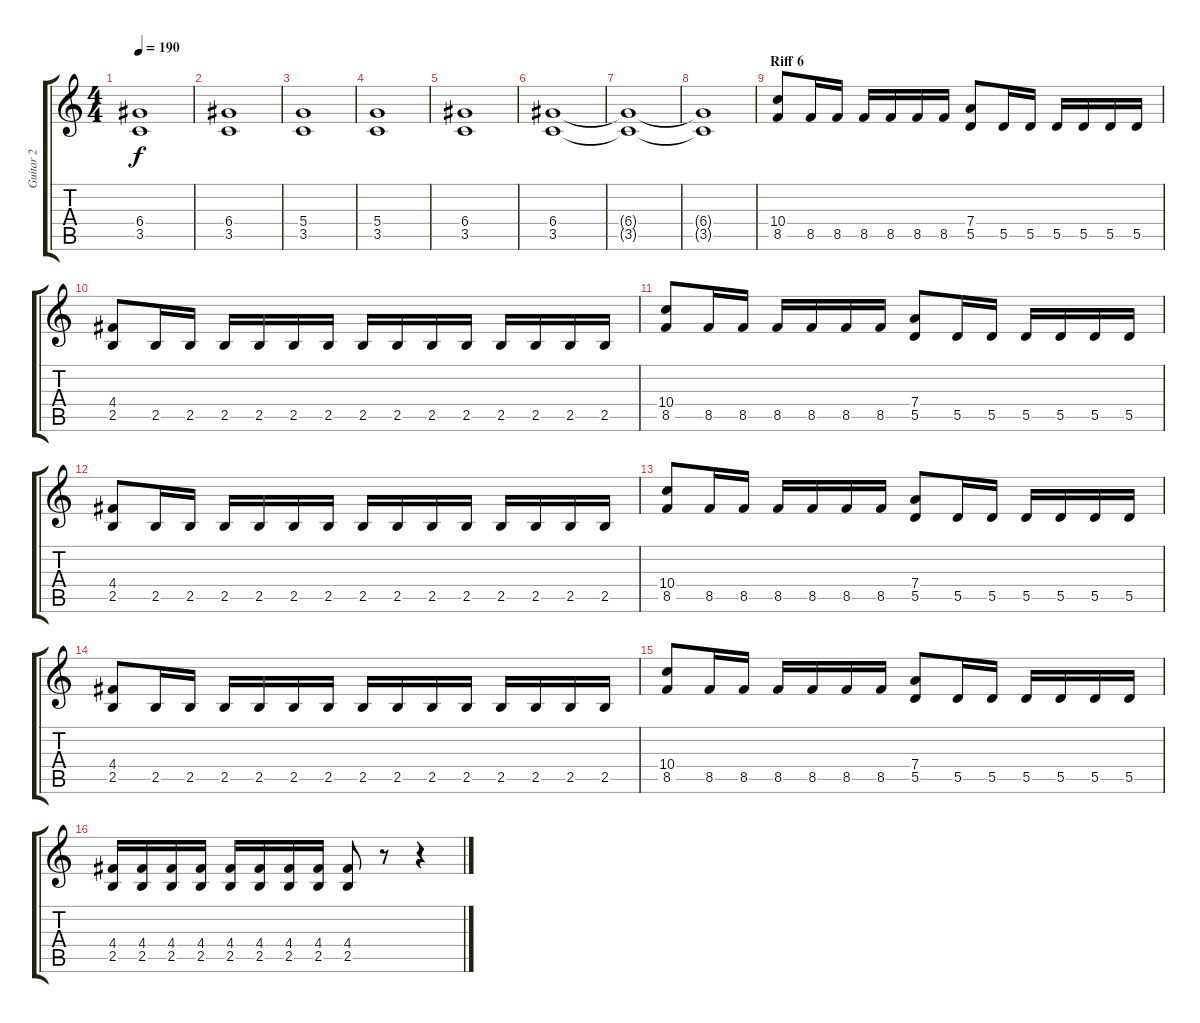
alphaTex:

\track ("Guitar 2" "Guitar 2") {instrument distortionguitar}
\staff {score tabs}
\tuning (E4 B3 G3 D3 A2 E2) {hide}
\ts (4 4)
\tempo 190
\clef g2
\ks c
(6.4 3.5).1{dy f} |
(6.4 3.5).1 |
(5.4 3.5).1 |
(5.4 3.5).1 |
(6.4 3.5).1 |
(6.4 3.5).1 |
(6.4{t} 3.5{t}).1 |
(6.4{t} 3.5{t}).1 |
\section ("" "Riff 6")
(10.4 8.5).8 8.5.16 8.5.16 8.5.16 8.5.16 8.5.16 8.5.16 (7.4 5.5).8 5.5.16 5.5.16 5.5.16 5.5.16 5.5.16 5.5.16 |
(4.4 2.5).8 2.5.16 2.5.16 2.5.16 2.5.16 2.5.16 2.5.16 2.5.16 2.5.16 2.5.16 2.5.16 2.5.16 2.5.16 2.5.16 2.5.16 |
(10.4 8.5).8 8.5.16 8.5.16 8.5.16 8.5.16 8.5.16 8.5.16 (7.4 5.5).8 5.5.16 5.5.16 5.5.16 5.5.16 5.5.16 5.5.16 |
(4.4 2.5).8 2.5.16 2.5.16 2.5.16 2.5.16 2.5.16 2.5.16 2.5.16 2.5.16 2.5.16 2.5.16 2.5.16 2.5.16 2.5.16 2.5.16 |
(10.4 8.5).8 8.5.16 8.5.16 8.5.16 8.5.16 8.5.16 8.5.16 (7.4 5.5).8 5.5.16 5.5.16 5.5.16 5.5.16 5.5.16 5.5.16 |
(4.4 2.5).8 2.5.16 2.5.16 2.5.16 2.5.16 2.5.16 2.5.16 2.5.16 2.5.16 2.5.16 2.5.16 2.5.16 2.5.16 2.5.16 2.5.16 |
(10.4 8.5).8 8.5.16 8.5.16 8.5.16 8.5.16 8.5.16 8.5.16 (7.4 5.5).8 5.5.16 5.5.16 5.5.16 5.5.16 5.5.16 5.5.16 |
(4.4 2.5).16 (4.4 2.5).16 (4.4 2.5).16 (4.4 2.5).16 (4.4 2.5).16 (4.4 2.5).16 (4.4 2.5).16 (4.4 2.5).16 (4.4 2.5).8 r.8 r.4
